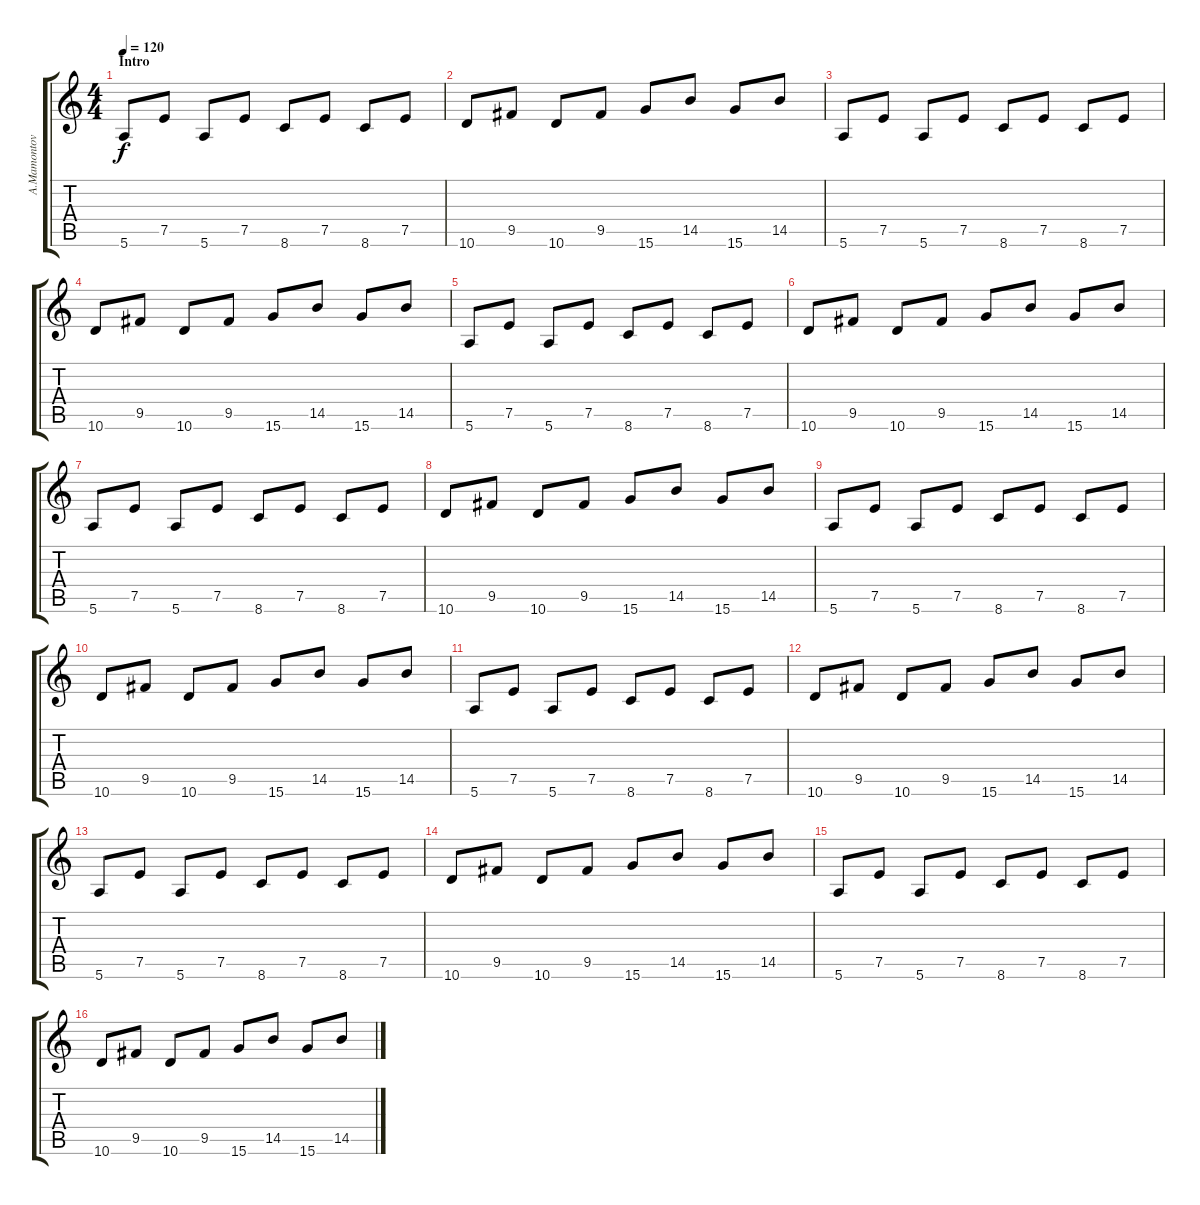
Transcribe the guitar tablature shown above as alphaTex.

\track ("A.Mamontovas" "A.Mamontov") {instrument electricguitarmuted}
\staff {score tabs}
\tuning (E4 B3 G3 D3 A2 E2) {hide}
\ts (4 4)
\section ("" "Intro")
\tempo 120
\clef g2
\ks c
5.6.8{dy f instrument electricguitarmuted} 7.5.8 5.6.8 7.5.8 8.6.8 7.5.8 8.6.8 7.5.8 |
10.6.8 9.5.8 10.6.8 9.5.8 15.6.8 14.5.8 15.6.8 14.5.8 |
5.6.8 7.5.8 5.6.8 7.5.8 8.6.8 7.5.8 8.6.8 7.5.8 |
10.6.8 9.5.8 10.6.8 9.5.8 15.6.8 14.5.8 15.6.8 14.5.8 |
5.6.8 7.5.8 5.6.8 7.5.8 8.6.8 7.5.8 8.6.8 7.5.8 |
10.6.8 9.5.8 10.6.8 9.5.8 15.6.8 14.5.8 15.6.8 14.5.8 |
5.6.8 7.5.8 5.6.8 7.5.8 8.6.8 7.5.8 8.6.8 7.5.8 |
10.6.8 9.5.8 10.6.8 9.5.8 15.6.8 14.5.8 15.6.8 14.5.8 |
5.6.8 7.5.8 5.6.8 7.5.8 8.6.8 7.5.8 8.6.8 7.5.8 |
10.6.8 9.5.8 10.6.8 9.5.8 15.6.8 14.5.8 15.6.8 14.5.8 |
5.6.8 7.5.8 5.6.8 7.5.8 8.6.8 7.5.8 8.6.8 7.5.8 |
10.6.8 9.5.8 10.6.8 9.5.8 15.6.8 14.5.8 15.6.8 14.5.8 |
5.6.8 7.5.8 5.6.8 7.5.8 8.6.8 7.5.8 8.6.8 7.5.8 |
10.6.8 9.5.8 10.6.8 9.5.8 15.6.8 14.5.8 15.6.8 14.5.8 |
5.6.8 7.5.8 5.6.8 7.5.8 8.6.8 7.5.8 8.6.8 7.5.8 |
10.6.8 9.5.8 10.6.8 9.5.8 15.6.8 14.5.8 15.6.8 14.5.8
